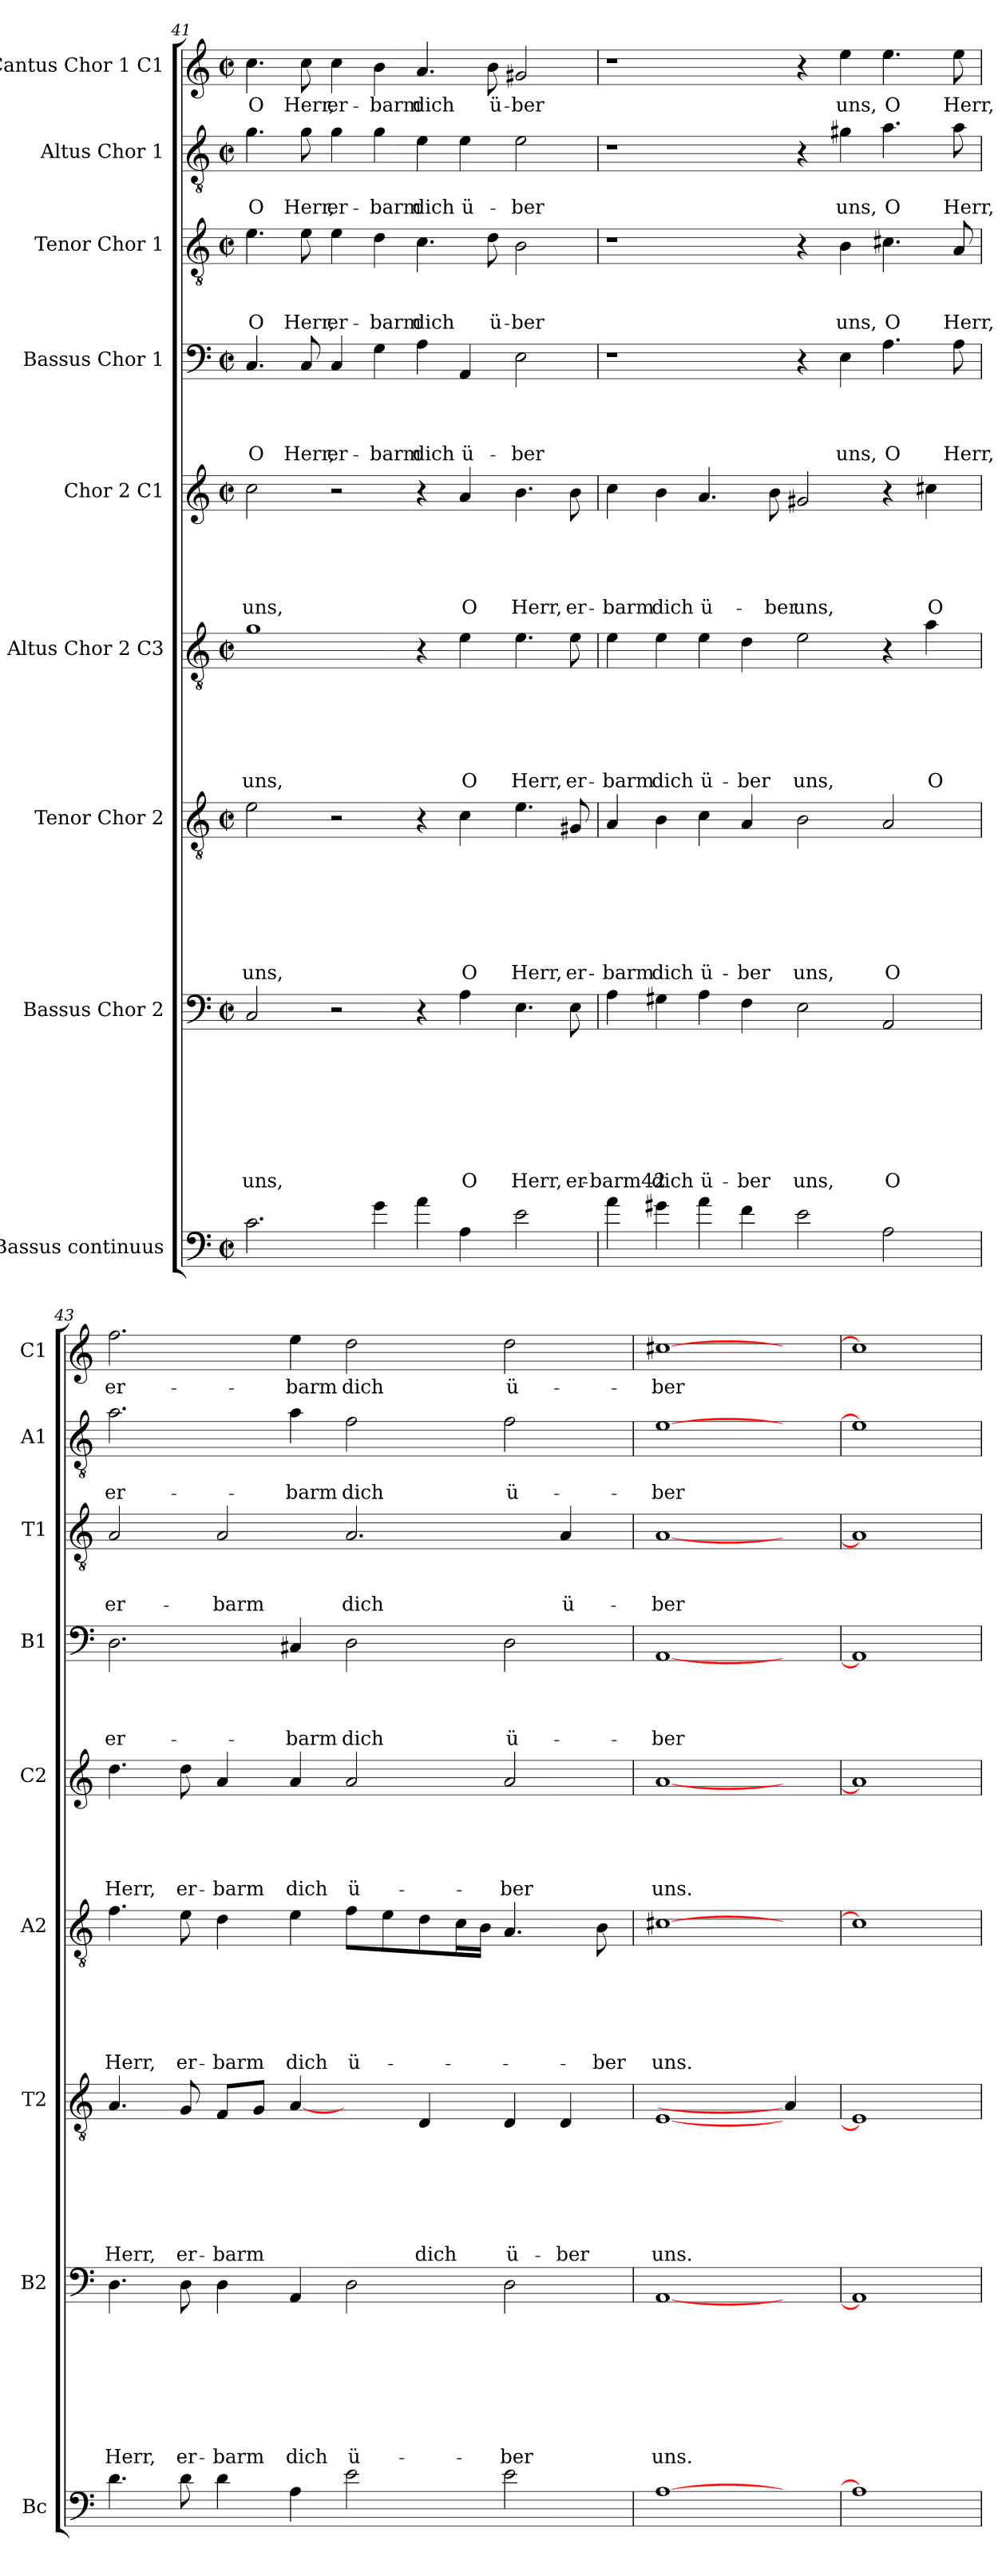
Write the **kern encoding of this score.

**kern	**kern	**text	**text	**text	**text	**text	**text	**text	**text	**kern	**text	**text	**text	**text	**text	**text	**text	**kern	**text	**text	**text	**text	**text	**text	**kern	**text	**text	**text	**text	**text	**kern	**text	**text	**text	**text	**kern	**text	**text	**text	**kern	**text	**text	**kern	**text
*part9	*part8	*part8	*part8	*part8	*part8	*part8	*part8	*part8	*part8	*part7	*part7	*part7	*part7	*part7	*part7	*part7	*part7	*part6	*part6	*part6	*part6	*part6	*part6	*part6	*part5	*part5	*part5	*part5	*part5	*part5	*part4	*part4	*part4	*part4	*part4	*part3	*part3	*part3	*part3	*part2	*part2	*part2	*part1	*part1
*staff9	*staff8	*staff8	*staff8	*staff8	*staff8	*staff8	*staff8	*staff8	*staff8	*staff7	*staff7	*staff7	*staff7	*staff7	*staff7	*staff7	*staff7	*staff6	*staff6	*staff6	*staff6	*staff6	*staff6	*staff6	*staff5	*staff5	*staff5	*staff5	*staff5	*staff5	*staff4	*staff4	*staff4	*staff4	*staff4	*staff3	*staff3	*staff3	*staff3	*staff2	*staff2	*staff2	*staff1	*staff1
*I"Bassus continuus	*I"Bassus Chor 2	*	*	*	*	*	*	*	*	*I"Tenor Chor 2	*	*	*	*	*	*	*	*I"Altus Chor 2 C3	*	*	*	*	*	*	*I"Chor 2 C1	*	*	*	*	*	*I"Bassus Chor 1	*	*	*	*	*I"Tenor Chor 1	*	*	*	*I"Altus Chor 1	*	*	*I"Cantus Chor 1 C1	*
*I'Bc	*I'B2	*	*	*	*	*	*	*	*	*I'T2	*	*	*	*	*	*	*	*I'A2	*	*	*	*	*	*	*I'C2	*	*	*	*	*	*I'B1	*	*	*	*	*I'T1	*	*	*	*I'A1	*	*	*I'C1	*
*clefF4	*clefF4	*	*	*	*	*	*	*	*	*clefGv2	*	*	*	*	*	*	*	*clefGv2	*	*	*	*	*	*	*clefG2	*	*	*	*	*	*clefF4	*	*	*	*	*clefGv2	*	*	*	*clefGv2	*	*	*clefG2	*
*ITrd7c12	*	*	*	*	*	*	*	*	*	*	*	*	*	*	*	*	*	*	*	*	*	*	*	*	*	*	*	*	*	*	*	*	*	*	*	*	*	*	*	*	*	*	*	*
*k[]	*k[]	*	*	*	*	*	*	*	*	*k[]	*	*	*	*	*	*	*	*k[]	*	*	*	*	*	*	*k[]	*	*	*	*	*	*k[]	*	*	*	*	*k[]	*	*	*	*k[]	*	*	*k[]	*
*C:	*C:	*	*	*	*	*	*	*	*	*C:	*	*	*	*	*	*	*	*C:	*	*	*	*	*	*	*C:	*	*	*	*	*	*C:	*	*	*	*	*C:	*	*	*	*C:	*	*	*C:	*
*M2/2	*M2/2	*	*	*	*	*	*	*	*	*M2/2	*	*	*	*	*	*	*	*M2/2	*	*	*	*	*	*	*M2/2	*	*	*	*	*	*M2/2	*	*	*	*	*M2/2	*	*	*	*M2/2	*	*	*M2/2	*
*met(c|)	*met(c|)	*	*	*	*	*	*	*	*	*met(c|)	*	*	*	*	*	*	*	*met(c|)	*	*	*	*	*	*	*met(c|)	*	*	*	*	*	*met(c|)	*	*	*	*	*met(c|)	*	*	*	*met(c|)	*	*	*met(c|)	*
=41	=41	=41	=41	=41	=41	=41	=41	=41	=41	=41	=41	=41	=41	=41	=41	=41	=41	=41	=41	=41	=41	=41	=41	=41	=41	=41	=41	=41	=41	=41	=41	=41	=41	=41	=41	=41	=41	=41	=41	=41	=41	=41	=41	=41
!	!	!	!	!	!	!	!	!	!LO:LY:b	!	!	!	!	!	!	!	!LO:LY:b	!	!	!	!	!	!	!LO:LY:b	!	!	!	!	!	!LO:LY:b	!	!	!	!	!LO:LY:b	!	!	!	!LO:LY:b	!	!	!LO:LY:b	!	!LO:LY:b
2.C\	2C/	.	.	.	.	.	.	.	uns,	2e\	.	.	.	.	.	.	uns,	1g	.	.	.	.	.	uns,	2cc\	.	.	.	.	uns,	4.C/	.	.	.	O	4.e\	.	.	O	4.g\	.	O	4.cc\	O
!	!	!	!	!	!	!	!	!	!	!	!	!	!	!	!	!	!	!	!	!	!	!	!	!	!	!	!	!	!	!	!	!	!	!	!LO:LY:b	!	!	!	!LO:LY:b	!	!	!LO:LY:b	!	!LO:LY:b
.	.	.	.	.	.	.	.	.	.	.	.	.	.	.	.	.	.	.	.	.	.	.	.	.	.	.	.	.	.	.	8C/	.	.	.	Herr,	8e\	.	.	Herr,	8g\	.	Herr,	8cc\	Herr,
!	!	!	!	!	!	!	!	!	!	!	!	!	!	!	!	!	!	!	!	!	!	!	!	!	!	!	!	!	!	!	!	!	!	!	!LO:LY:b	!	!	!	!LO:LY:b	!	!	!LO:LY:b	!	!LO:LY:b
.	2r	.	.	.	.	.	.	.	.	2r	.	.	.	.	.	.	.	.	.	.	.	.	.	.	2r	.	.	.	.	.	4C/	.	.	.	er-	4e\	.	.	er-	4g\	.	er-	4cc\	er-
!	!	!	!	!	!	!	!	!	!	!	!	!	!	!	!	!	!	!	!	!	!	!	!	!	!	!	!	!	!	!	!	!	!	!	!LO:LY:b	!	!	!	!LO:LY:b	!	!	!LO:LY:b	!	!LO:LY:b
4G\	.	.	.	.	.	.	.	.	.	.	.	.	.	.	.	.	.	.	.	.	.	.	.	.	.	.	.	.	.	.	4G\	.	.	.	-barm	4d\	.	.	-barm	4g\	.	-barm	4b\	-barm
!	!	!	!	!	!	!	!	!	!	!	!	!	!	!	!	!	!	!	!	!	!	!	!	!	!	!	!	!	!	!	!	!	!	!	!LO:LY:b	!	!	!	!LO:LY:b	!	!	!LO:LY:b	!	!LO:LY:b
4A\	4r	.	.	.	.	.	.	.	.	4r	.	.	.	.	.	.	.	4r	.	.	.	.	.	.	4r	.	.	.	.	.	4A\	.	.	.	dich	4.c\	.	.	dich	4e\	.	dich	4.a/	dich
!	!	!	!	!	!	!	!	!	!LO:LY:b	!	!	!	!	!	!	!	!LO:LY:b	!	!	!	!	!	!	!LO:LY:b	!	!	!	!	!	!LO:LY:b	!	!	!	!	!LO:LY:b	!	!	!	!	!	!	!LO:LY:b	!	!
4AA\	4A\	.	.	.	.	.	.	.	O	4c\	.	.	.	.	.	.	O	4e\	.	.	.	.	.	O	4a/	.	.	.	.	O	4AA/	.	.	.	ü-	.	.	.	.	4e\	.	ü-	.	.
!	!	!	!	!	!	!	!	!	!	!	!	!	!	!	!	!	!	!	!	!	!	!	!	!	!	!	!	!	!	!	!	!	!	!	!	!	!	!	!LO:LY:b	!	!	!	!	!LO:LY:b
.	.	.	.	.	.	.	.	.	.	.	.	.	.	.	.	.	.	.	.	.	.	.	.	.	.	.	.	.	.	.	.	.	.	.	.	8d\	.	.	ü-	.	.	.	8b\	ü-
!	!	!	!	!	!	!	!	!	!LO:LY:b	!	!	!	!	!	!	!	!LO:LY:b	!	!	!	!	!	!	!LO:LY:b	!	!	!	!	!	!LO:LY:b	!	!	!	!	!LO:LY:b	!	!	!	!LO:LY:b	!	!	!LO:LY:b	!	!LO:LY:b
2E\	4.E\	.	.	.	.	.	.	.	Herr,	4.e\	.	.	.	.	.	.	Herr,	4.e\	.	.	.	.	.	Herr,	4.b\	.	.	.	.	Herr,	2E\	.	.	.	-ber	2B\	.	.	-ber	2e\	.	-ber	2g#X/	-ber
!	!	!	!	!	!	!	!	!	!LO:LY:b	!	!	!	!	!	!	!	!LO:LY:b	!	!	!	!	!	!	!LO:LY:b	!	!	!	!	!	!LO:LY:b	!	!	!	!	!	!	!	!	!	!	!	!	!	!
.	8E\	.	.	.	.	.	.	.	er-	8G#X/	.	.	.	.	.	.	er-	8e\	.	.	.	.	.	er-	8b\	.	.	.	.	er-	.	.	.	.	.	.	.	.	.	.	.	.	.	.
!!LO:PB:g=z
=42	=42	=42	=42	=42	=42	=42	=42	=42	=42	=42	=42	=42	=42	=42	=42	=42	=42	=42	=42	=42	=42	=42	=42	=42	=42	=42	=42	=42	=42	=42	=42	=42	=42	=42	=42	=42	=42	=42	=42	=42	=42	=42	=42	=42
!	!	!	!	!	!	!	!	!	!LO:LY:b	!	!	!	!	!	!	!	!LO:LY:b	!	!	!	!	!	!	!LO:LY:b	!	!	!	!	!	!LO:LY:b	!	!	!	!	!	!	!	!	!	!	!	!	!	!
4A\	4A\	.	.	.	.	.	.	.	-barm42	4A/	.	.	.	.	.	.	-barm	4e\	.	.	.	.	.	-barm	4cc\	.	.	.	.	-barm	1r	.	.	.	.	1r	.	.	.	1r	.	.	1r	.
!	!	!	!	!	!	!	!	!	!LO:LY:b	!	!	!	!	!	!	!	!LO:LY:b	!	!	!	!	!	!	!LO:LY:b	!	!	!	!	!	!LO:LY:b	!	!	!	!	!	!	!	!	!	!	!	!	!	!
4G#X\	4G#X\	.	.	.	.	.	.	.	dich	4B\	.	.	.	.	.	.	dich	4e\	.	.	.	.	.	dich	4b\	.	.	.	.	dich	.	.	.	.	.	.	.	.	.	.	.	.	.	.
!	!	!	!	!	!	!	!	!	!LO:LY:b	!	!	!	!	!	!	!	!LO:LY:b	!	!	!	!	!	!	!LO:LY:b	!	!	!	!	!	!LO:LY:b	!	!	!	!	!	!	!	!	!	!	!	!	!	!
4A\	4A\	.	.	.	.	.	.	.	ü-	4c\	.	.	.	.	.	.	ü-	4e\	.	.	.	.	.	ü-	4.a/	.	.	.	.	ü-	.	.	.	.	.	.	.	.	.	.	.	.	.	.
!	!	!	!	!	!	!	!	!	!LO:LY:b	!	!	!	!	!	!	!	!LO:LY:b	!	!	!	!	!	!	!LO:LY:b	!	!	!	!	!	!	!	!	!	!	!	!	!	!	!	!	!	!	!	!
4F\	4F\	.	.	.	.	.	.	.	-ber	4A/	.	.	.	.	.	.	-ber	4d\	.	.	.	.	.	-ber	.	.	.	.	.	.	.	.	.	.	.	.	.	.	.	.	.	.	.	.
!	!	!	!	!	!	!	!	!	!	!	!	!	!	!	!	!	!	!	!	!	!	!	!	!	!	!	!	!	!	!LO:LY:b	!	!	!	!	!	!	!	!	!	!	!	!	!	!
.	.	.	.	.	.	.	.	.	.	.	.	.	.	.	.	.	.	.	.	.	.	.	.	.	8b\	.	.	.	.	-ber	.	.	.	.	.	.	.	.	.	.	.	.	.	.
!	!	!	!	!	!	!	!	!	!LO:LY:b	!	!	!	!	!	!	!	!LO:LY:b	!	!	!	!	!	!	!LO:LY:b	!	!	!	!	!	!LO:LY:b	!	!	!	!	!	!	!	!	!	!	!	!	!	!
2E\	2E\	.	.	.	.	.	.	.	uns,	2B\	.	.	.	.	.	.	uns,	2e\	.	.	.	.	.	uns,	2g#X/	.	.	.	.	uns,	4r	.	.	.	.	4r	.	.	.	4r	.	.	4r	.
!	!	!	!	!	!	!	!	!	!	!	!	!	!	!	!	!	!	!	!	!	!	!	!	!	!	!	!	!	!	!	!	!	!	!	!LO:LY:b	!	!	!	!LO:LY:b	!	!	!LO:LY:b	!	!LO:LY:b
.	.	.	.	.	.	.	.	.	.	.	.	.	.	.	.	.	.	.	.	.	.	.	.	.	.	.	.	.	.	.	4E\	.	.	.	uns,	4B\	.	.	uns,	4g#X\	.	uns,	4ee\	uns,
!	!	!	!	!	!	!	!	!	!LO:LY:b	!	!	!	!	!	!	!	!LO:LY:b	!	!	!	!	!	!	!	!	!	!	!	!	!	!	!	!	!	!LO:LY:b	!	!	!	!LO:LY:b	!	!	!LO:LY:b	!	!LO:LY:b
2AA\	2AA/	.	.	.	.	.	.	.	O	2A/	.	.	.	.	.	.	O	4r	.	.	.	.	.	.	4r	.	.	.	.	.	4.A\	.	.	.	O	4.c#X\	.	.	O	4.a\	.	O	4.ee\	O
!	!	!	!	!	!	!	!	!	!	!	!	!	!	!	!	!	!	!	!	!	!	!	!	!LO:LY:b	!	!	!	!	!	!LO:LY:b	!	!	!	!	!	!	!	!	!	!	!	!	!	!
.	.	.	.	.	.	.	.	.	.	.	.	.	.	.	.	.	.	4a\	.	.	.	.	.	O	4cc#X\	.	.	.	.	O	.	.	.	.	.	.	.	.	.	.	.	.	.	.
!	!	!	!	!	!	!	!	!	!	!	!	!	!	!	!	!	!	!	!	!	!	!	!	!	!	!	!	!	!	!	!	!	!	!	!LO:LY:b	!	!	!	!LO:LY:b	!	!	!LO:LY:b	!	!LO:LY:b
.	.	.	.	.	.	.	.	.	.	.	.	.	.	.	.	.	.	.	.	.	.	.	.	.	.	.	.	.	.	.	8A\	.	.	.	Herr,	8A/	.	.	Herr,	8a\	.	Herr,	8ee\	Herr,
=43	=43	=43	=43	=43	=43	=43	=43	=43	=43	=43	=43	=43	=43	=43	=43	=43	=43	=43	=43	=43	=43	=43	=43	=43	=43	=43	=43	=43	=43	=43	=43	=43	=43	=43	=43	=43	=43	=43	=43	=43	=43	=43	=43	=43
!	!	!	!	!	!	!	!	!	!LO:LY:b	!	!	!	!	!	!	!	!LO:LY:b	!	!	!	!	!	!	!LO:LY:b	!	!	!	!	!	!LO:LY:b	!	!	!	!	!LO:LY:b	!	!	!	!LO:LY:b	!	!	!LO:LY:b	!	!LO:LY:b
4.D\	4.D\	.	.	.	.	.	.	.	Herr,	4.A/	.	.	.	.	.	.	Herr,	4.f\	.	.	.	.	.	Herr,	4.dd\	.	.	.	.	Herr,	2.D\	.	.	.	er-	2A/	.	.	er-	2.a\	.	er-	2.ff\	er-
!	!	!	!	!	!	!	!	!	!LO:LY:b	!	!	!	!	!	!	!	!LO:LY:b	!	!	!	!	!	!	!LO:LY:b	!	!	!	!	!	!LO:LY:b	!	!	!	!	!	!	!	!	!	!	!	!	!	!
8D\	8D\	.	.	.	.	.	.	.	er-	8G/	.	.	.	.	.	.	er-	8e\	.	.	.	.	.	er-	8dd\	.	.	.	.	er-	.	.	.	.	.	.	.	.	.	.	.	.	.	.
!	!	!	!	!	!	!	!	!	!LO:LY:b	!	!	!	!	!	!	!	!LO:LY:b	!	!	!	!	!	!	!LO:LY:b	!	!	!	!	!	!LO:LY:b	!	!	!	!	!	!	!	!	!LO:LY:b	!	!	!	!	!
4D\	4D\	.	.	.	.	.	.	.	-barm	8F/L	.	.	.	.	.	.	-barm	4d\	.	.	.	.	.	-barm	4a/	.	.	.	.	-barm	.	.	.	.	.	2A/	.	.	-barm	.	.	.	.	.
.	.	.	.	.	.	.	.	.	.	8G/J	.	.	.	.	.	.	.	.	.	.	.	.	.	.	.	.	.	.	.	.	.	.	.	.	.	.	.	.	.	.	.	.	.	.
!	!	!	!	!	!	!	!	!	!LO:LY:b	!	!	!	!	!	!	!	!	!	!	!	!	!	!	!LO:LY:b	!	!	!	!	!	!LO:LY:b	!	!	!	!	!LO:LY:b	!	!	!	!	!	!	!LO:LY:b	!	!LO:LY:b
4AA\	4AA/	.	.	.	.	.	.	.	dich	[4A/	.	.	.	.	.	.	.	4e\	.	.	.	.	.	dich	4a/	.	.	.	.	dich	4C#X/	.	.	.	-barm	.	.	.	.	4a\	.	-barm	4ee\	-barm
!	!	!	!	!	!	!	!	!	!LO:LY:b	!	!	!	!	!	!	!	!	!	!	!	!	!	!	!LO:LY:b	!	!	!	!	!	!LO:LY:b	!	!	!	!	!LO:LY:b	!	!	!	!LO:LY:b	!	!	!LO:LY:b	!	!LO:LY:b
2E\	2D\	.	.	.	.	.	.	.	ü-	4ryy	.	.	.	.	.	.	.	8f\L	.	.	.	.	.	ü-	2a/	.	.	.	.	ü-	2D\	.	.	.	dich	2.A/	.	.	dich	2f\	.	dich	2dd\	dich
.	.	.	.	.	.	.	.	.	.	.	.	.	.	.	.	.	.	8e\	.	.	.	.	.	.	.	.	.	.	.	.	.	.	.	.	.	.	.	.	.	.	.	.	.	.
!	!	!	!	!	!	!	!	!	!	!	!	!	!	!	!	!	!LO:LY:b	!	!	!	!	!	!	!	!	!	!	!	!	!	!	!	!	!	!	!	!	!	!	!	!	!	!	!
.	.	.	.	.	.	.	.	.	.	4D/	.	.	.	.	.	.	dich	8d\	.	.	.	.	.	.	.	.	.	.	.	.	.	.	.	.	.	.	.	.	.	.	.	.	.	.
.	.	.	.	.	.	.	.	.	.	.	.	.	.	.	.	.	.	16c\L	.	.	.	.	.	.	.	.	.	.	.	.	.	.	.	.	.	.	.	.	.	.	.	.	.	.
.	.	.	.	.	.	.	.	.	.	.	.	.	.	.	.	.	.	16B\JJ	.	.	.	.	.	.	.	.	.	.	.	.	.	.	.	.	.	.	.	.	.	.	.	.	.	.
!	!	!	!	!	!	!	!	!	!LO:LY:b	!	!	!	!	!	!	!	!LO:LY:b	!	!	!	!	!	!	!	!	!	!	!	!	!LO:LY:b	!	!	!	!	!LO:LY:b	!	!	!	!	!	!	!LO:LY:b	!	!LO:LY:b
2E\	2D\	.	.	.	.	.	.	.	-ber	4D/	.	.	.	.	.	.	ü-	4.A/	.	.	.	.	.	.	2a/	.	.	.	.	-ber	2D\	.	.	.	ü-	.	.	.	.	2f\	.	ü-	2dd\	ü-
!	!	!	!	!	!	!	!	!	!	!	!	!	!	!	!	!	!LO:LY:b	!	!	!	!	!	!	!	!	!	!	!	!	!	!	!	!	!	!	!	!	!	!LO:LY:b	!	!	!	!	!
.	.	.	.	.	.	.	.	.	.	4D/	.	.	.	.	.	.	-ber	.	.	.	.	.	.	.	.	.	.	.	.	.	.	.	.	.	.	4A/	.	.	ü-	.	.	.	.	.
!	!	!	!	!	!	!	!	!	!	!	!	!	!	!	!	!	!	!	!	!	!	!	!	!LO:LY:b	!	!	!	!	!	!	!	!	!	!	!	!	!	!	!	!	!	!	!	!
.	.	.	.	.	.	.	.	.	.	.	.	.	.	.	.	.	.	8B\	.	.	.	.	.	-ber	.	.	.	.	.	.	.	.	.	.	.	.	.	.	.	.	.	.	.	.
=44	=44	=44	=44	=44	=44	=44	=44	=44	=44	=44	=44	=44	=44	=44	=44	=44	=44	=44	=44	=44	=44	=44	=44	=44	=44	=44	=44	=44	=44	=44	=44	=44	=44	=44	=44	=44	=44	=44	=44	=44	=44	=44	=44	=44
!	!	!	!	!	!	!	!	!	!LO:LY:b	!	!	!	!	!	!	!	!LO:LY:b	!	!	!	!	!	!	!LO:LY:b	!	!	!	!	!	!LO:LY:b	!	!	!	!	!LO:LY:b	!	!	!	!LO:LY:b	!	!	!LO:LY:b	!	!LO:LY:b
[1AA	[1AA	.	.	.	.	.	.	.	uns.	[1E	.	.	.	.	.	.	uns.	[1c#X	.	.	.	.	.	uns.	[1a	.	.	.	.	uns.	[1AA	.	.	.	-ber	[1A	.	.	-ber	[1e	.	-ber	[1cc#X	-ber
4ryy	4ryy	.	.	.	.	.	.	.	.	4A/]	.	.	.	.	.	.	.	4ryy	.	.	.	.	.	.	4ryy	.	.	.	.	.	4ryy	.	.	.	.	4ryy	.	.	.	4ryy	.	.	4ryy	.
=45!	=45!	=45!	=45!	=45!	=45!	=45!	=45!	=45!	=45!	=45!	=45!	=45!	=45!	=45!	=45!	=45!	=45!	=45!	=45!	=45!	=45!	=45!	=45!	=45!	=45!	=45!	=45!	=45!	=45!	=45!	=45!	=45!	=45!	=45!	=45!	=45!	=45!	=45!	=45!	=45!	=45!	=45!	=45!	=45!
1AA]	1AA]	.	.	.	.	.	.	.	.	1E]	.	.	.	.	.	.	.	1c#]	.	.	.	.	.	.	1a]	.	.	.	.	.	1AA]	.	.	.	.	1A]	.	.	.	1e]	.	.	1cc#]	.
=	=	=	=	=	=	=	=	=	=	=	=	=	=	=	=	=	=	=	=	=	=	=	=	=	=	=	=	=	=	=	=	=	=	=	=	=	=	=	=	=	=	=	=	=
*-	*-	*-	*-	*-	*-	*-	*-	*-	*-	*-	*-	*-	*-	*-	*-	*-	*-	*-	*-	*-	*-	*-	*-	*-	*-	*-	*-	*-	*-	*-	*-	*-	*-	*-	*-	*-	*-	*-	*-	*-	*-	*-	*-	*-
